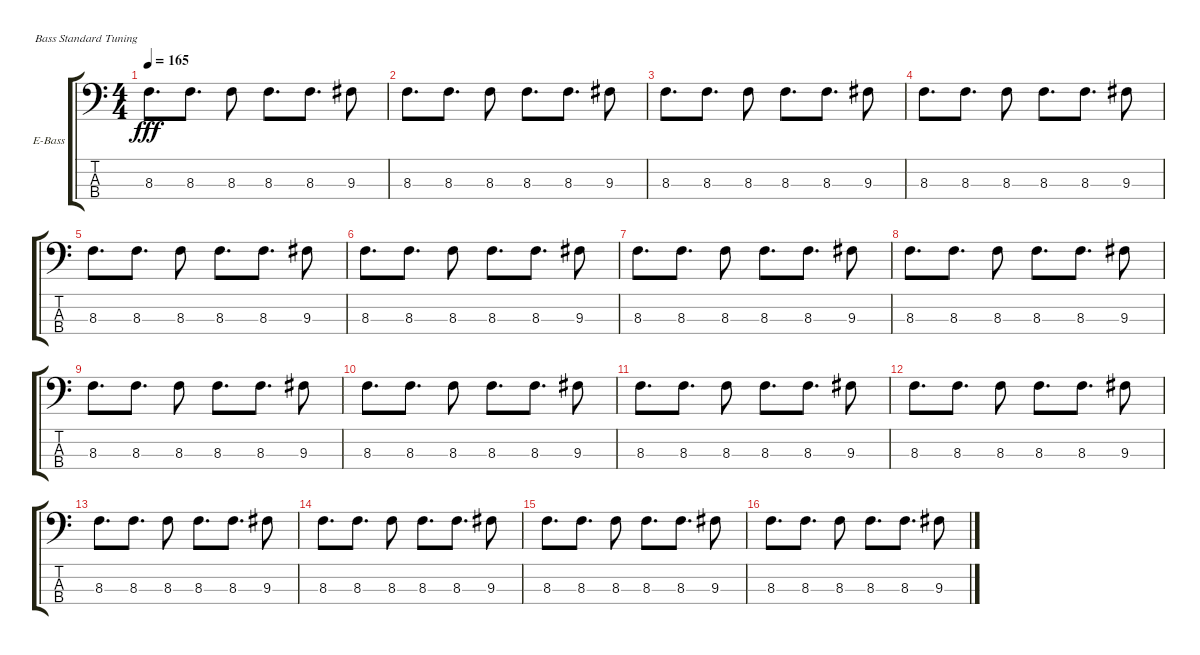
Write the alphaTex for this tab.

\defaultSystemsLayout 4
\bracketExtendMode groupsimilarinstruments
\firstSystemTrackNameOrientation horizontal
\otherSystemsTrackNameOrientation horizontal
\track ("O`Malley" "E-Bass") {instrument electricbassfinger}
\staff {score tabs}
\tuning (G2 D2 A1 E1)
\ts (4 4)
\tempo 165
\clef f4
\ks c
8.3.8{d dy fff instrument electricbassfinger} 8.3.8{d} 8.3.8 8.3.8{d} 8.3.8{d} 9.3.8 |
8.3.8{d} 8.3.8{d} 8.3.8 8.3.8{d} 8.3.8{d} 9.3.8 |
8.3.8{d} 8.3.8{d} 8.3.8 8.3.8{d} 8.3.8{d} 9.3.8 |
8.3.8{d} 8.3.8{d} 8.3.8 8.3.8{d} 8.3.8{d} 9.3.8 |
8.3.8{d} 8.3.8{d} 8.3.8 8.3.8{d} 8.3.8{d} 9.3.8 |
8.3.8{d} 8.3.8{d} 8.3.8 8.3.8{d} 8.3.8{d} 9.3.8 |
8.3.8{d} 8.3.8{d} 8.3.8 8.3.8{d} 8.3.8{d} 9.3.8 |
8.3.8{d} 8.3.8{d} 8.3.8 8.3.8{d} 8.3.8{d} 9.3.8 |
8.3.8{d} 8.3.8{d} 8.3.8 8.3.8{d} 8.3.8{d} 9.3.8 |
8.3.8{d} 8.3.8{d} 8.3.8 8.3.8{d} 8.3.8{d} 9.3.8 |
8.3.8{d} 8.3.8{d} 8.3.8 8.3.8{d} 8.3.8{d} 9.3.8 |
8.3.8{d} 8.3.8{d} 8.3.8 8.3.8{d} 8.3.8{d} 9.3.8 |
8.3.8{d} 8.3.8{d} 8.3.8 8.3.8{d} 8.3.8{d} 9.3.8 |
8.3.8{d} 8.3.8{d} 8.3.8 8.3.8{d} 8.3.8{d} 9.3.8 |
8.3.8{d} 8.3.8{d} 8.3.8 8.3.8{d} 8.3.8{d} 9.3.8 |
8.3.8{d} 8.3.8{d} 8.3.8 8.3.8{d} 8.3.8{d} 9.3.8
